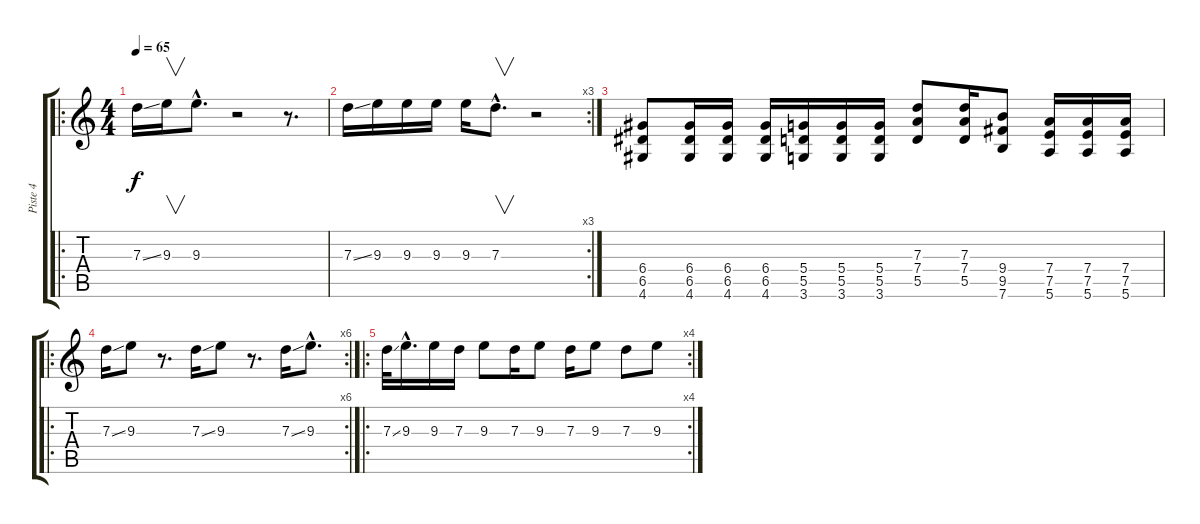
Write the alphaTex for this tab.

\track ("Piste 4" "Piste 4") {instrument electricguitarclean}
\staff {score tabs}
\tuning (E4 B3 G3 D3 A2 E2) {hide}
\ro
\ts (4 4)
\tempo 65
\clef g2
\ks c
7.3{ss}.16{dy f} 9.3.16{v} 9.3{hac}.8{d} r.2 r.8{d} |
\rc 3
7.3{ss}.16 9.3.16 9.3.16 9.3.16 9.3.16 7.3{hac}.8{v d} r.2 |
(6.4 6.5 4.6).8 (6.4 6.5 4.6).16 (6.4 6.5 4.6).16 (6.4 6.5 4.6).16 (5.4 5.5 3.6).16 (5.4 5.5 3.6).16 (5.4 5.5 3.6).16 (7.3 7.4 5.5).8 (7.3 7.4 5.5).16 (9.4 9.5 7.6).8 (7.4 7.5 5.6).16 (7.4 7.5 5.6).16 (7.4 7.5 5.6).16 |
\ro
\rc 6
7.3{ss}.16 9.3.8 r.8{d} 7.3{ss}.16 9.3.8 r.8{d} 7.3{ss}.16 9.3{hac}.8{d} |
\ro
\rc 4
7.3{ss}.32 9.3{hac}.16{d} 9.3.16 7.3.16 9.3.8 7.3.16 9.3.8 7.3.16 9.3.8 7.3.8 9.3.8
